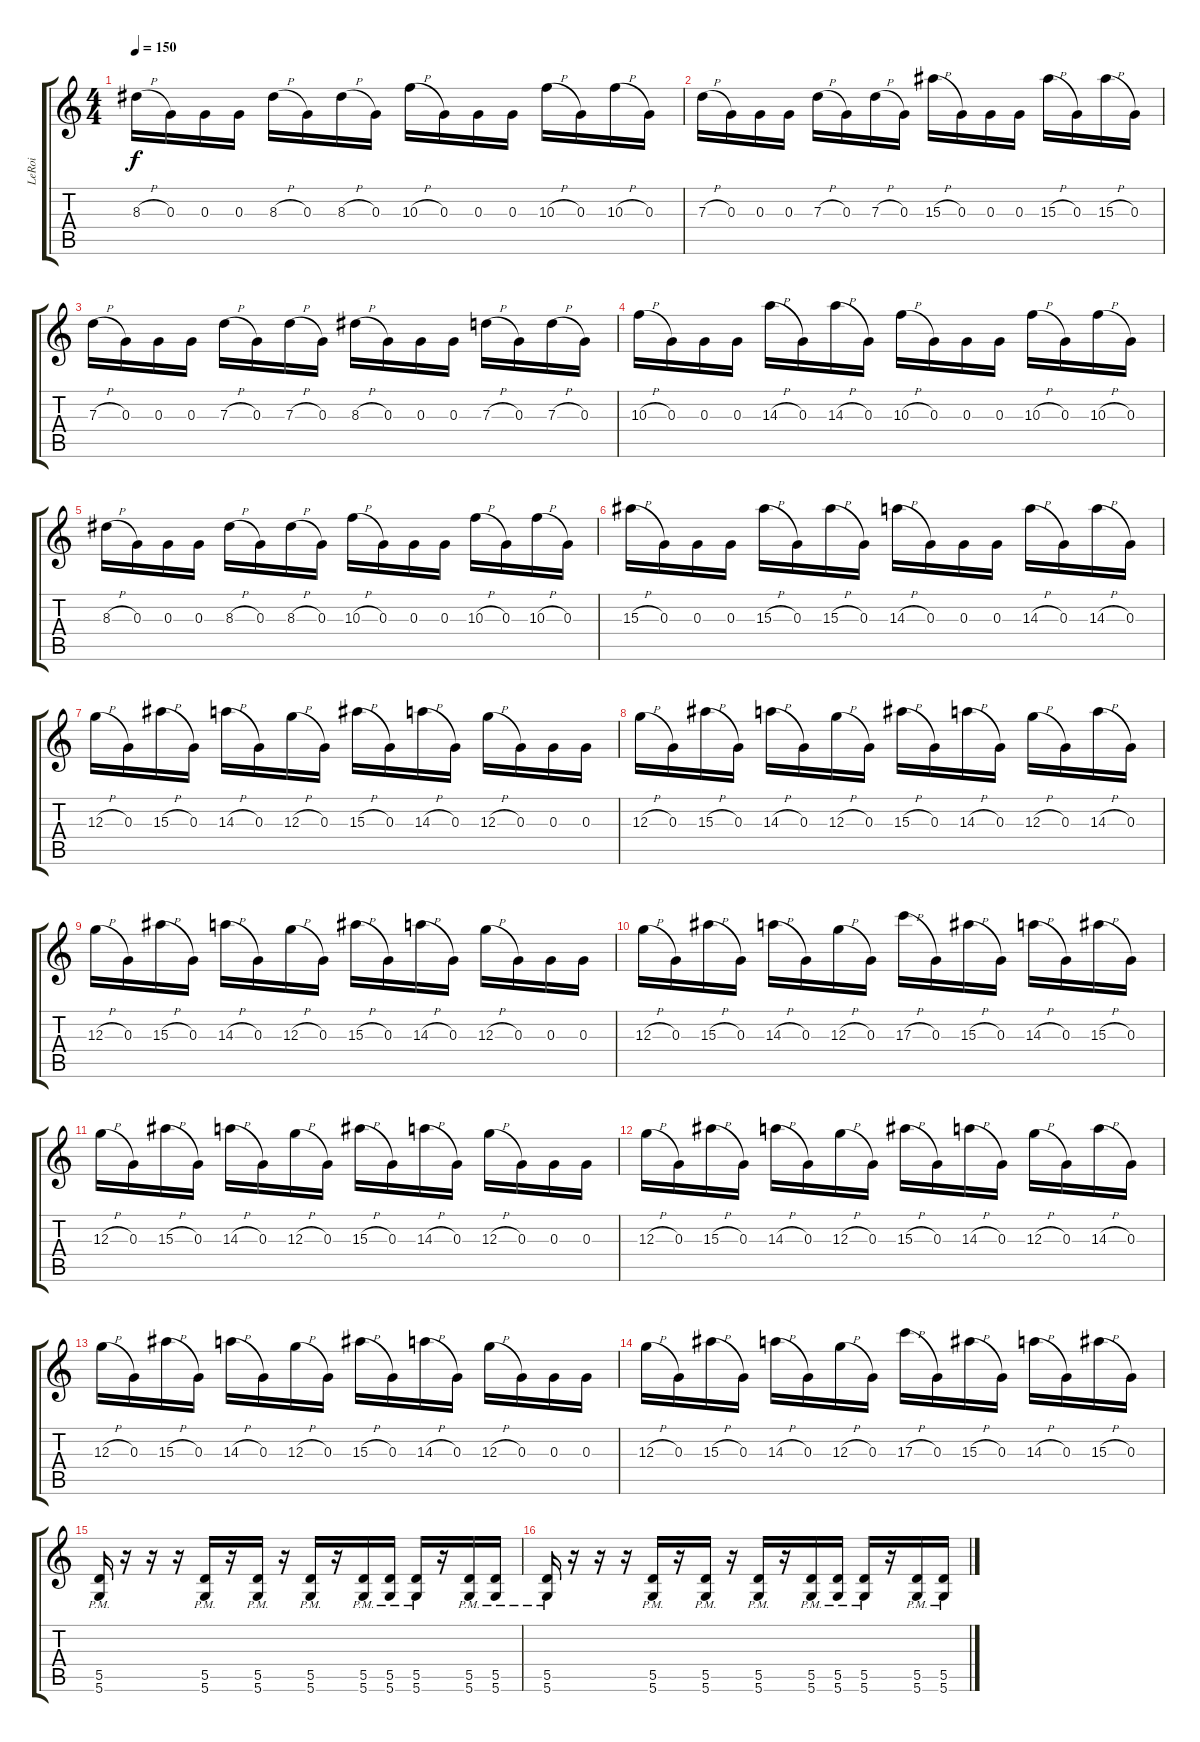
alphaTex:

\track ("LeRoi" "LeRoi") {instrument distortionguitar}
\staff {score tabs}
\tuning (E4 B3 G3 D3 A2 D2) {hide}
\ts (4 4)
\tempo 150
\clef g2
\ks c
8.3{h}.16{dy f} 0.3.16 0.3.16 0.3.16 8.3{h}.16 0.3.16 8.3{h}.16 0.3.16 10.3{h}.16 0.3.16 0.3.16 0.3.16 10.3{h}.16 0.3.16 10.3{h}.16 0.3.16 |
7.3{h}.16 0.3.16 0.3.16 0.3.16 7.3{h}.16 0.3.16 7.3{h}.16 0.3.16 15.3{h}.16 0.3.16 0.3.16 0.3.16 15.3{h}.16 0.3.16 15.3{h}.16 0.3.16 |
7.3{h}.16 0.3.16 0.3.16 0.3.16 7.3{h}.16 0.3.16 7.3{h}.16 0.3.16 8.3{h}.16 0.3.16 0.3.16 0.3.16 7.3{h}.16 0.3.16 7.3{h}.16 0.3.16 |
10.3{h}.16 0.3.16 0.3.16 0.3.16 14.3{h}.16 0.3.16 14.3{h}.16 0.3.16 10.3{h}.16 0.3.16 0.3.16 0.3.16 10.3{h}.16 0.3.16 10.3{h}.16 0.3.16 |
8.3{h}.16 0.3.16 0.3.16 0.3.16 8.3{h}.16 0.3.16 8.3{h}.16 0.3.16 10.3{h}.16 0.3.16 0.3.16 0.3.16 10.3{h}.16 0.3.16 10.3{h}.16 0.3.16 |
15.3{h}.16 0.3.16 0.3.16 0.3.16 15.3{h}.16 0.3.16 15.3{h}.16 0.3.16 14.3{h}.16 0.3.16 0.3.16 0.3.16 14.3{h}.16 0.3.16 14.3{h}.16 0.3.16 |
12.3{h}.16 0.3.16 15.3{h}.16 0.3.16 14.3{h}.16 0.3.16 12.3{h}.16 0.3.16 15.3{h}.16 0.3.16 14.3{h}.16 0.3.16 12.3{h}.16 0.3.16 0.3.16 0.3.16 |
12.3{h}.16 0.3.16 15.3{h}.16 0.3.16 14.3{h}.16 0.3.16 12.3{h}.16 0.3.16 15.3{h}.16 0.3.16 14.3{h}.16 0.3.16 12.3{h}.16 0.3.16 14.3{h}.16 0.3.16 |
12.3{h}.16 0.3.16 15.3{h}.16 0.3.16 14.3{h}.16 0.3.16 12.3{h}.16 0.3.16 15.3{h}.16 0.3.16 14.3{h}.16 0.3.16 12.3{h}.16 0.3.16 0.3.16 0.3.16 |
12.3{h}.16 0.3.16 15.3{h}.16 0.3.16 14.3{h}.16 0.3.16 12.3{h}.16 0.3.16 17.3{h}.16 0.3.16 15.3{h}.16 0.3.16 14.3{h}.16 0.3.16 15.3{h}.16 0.3.16 |
12.3{h}.16 0.3.16 15.3{h}.16 0.3.16 14.3{h}.16 0.3.16 12.3{h}.16 0.3.16 15.3{h}.16 0.3.16 14.3{h}.16 0.3.16 12.3{h}.16 0.3.16 0.3.16 0.3.16 |
12.3{h}.16 0.3.16 15.3{h}.16 0.3.16 14.3{h}.16 0.3.16 12.3{h}.16 0.3.16 15.3{h}.16 0.3.16 14.3{h}.16 0.3.16 12.3{h}.16 0.3.16 14.3{h}.16 0.3.16 |
12.3{h}.16 0.3.16 15.3{h}.16 0.3.16 14.3{h}.16 0.3.16 12.3{h}.16 0.3.16 15.3{h}.16 0.3.16 14.3{h}.16 0.3.16 12.3{h}.16 0.3.16 0.3.16 0.3.16 |
12.3{h}.16 0.3.16 15.3{h}.16 0.3.16 14.3{h}.16 0.3.16 12.3{h}.16 0.3.16 17.3{h}.16 0.3.16 15.3{h}.16 0.3.16 14.3{h}.16 0.3.16 15.3{h}.16 0.3.16 |
(5.5{pm} 5.6{pm}).16 r.16 r.16 r.16 (5.5{pm} 5.6{pm}).16 r.16 (5.5{pm} 5.6{pm}).16 r.16 (5.5{pm} 5.6{pm}).16 r.16 (5.5{pm} 5.6{pm}).16 (5.5{pm} 5.6{pm}).16 (5.5{pm} 5.6{pm}).16 r.16 (5.5{pm} 5.6{pm}).16 (5.5{pm} 5.6{pm}).16 |
(5.5{pm} 5.6{pm}).16 r.16 r.16 r.16 (5.5{pm} 5.6{pm}).16 r.16 (5.5{pm} 5.6{pm}).16 r.16 (5.5{pm} 5.6{pm}).16 r.16 (5.5{pm} 5.6{pm}).16 (5.5{pm} 5.6{pm}).16 (5.5{pm} 5.6{pm}).16 r.16 (5.5{pm} 5.6{pm}).16 (5.5{pm} 5.6{pm}).16
